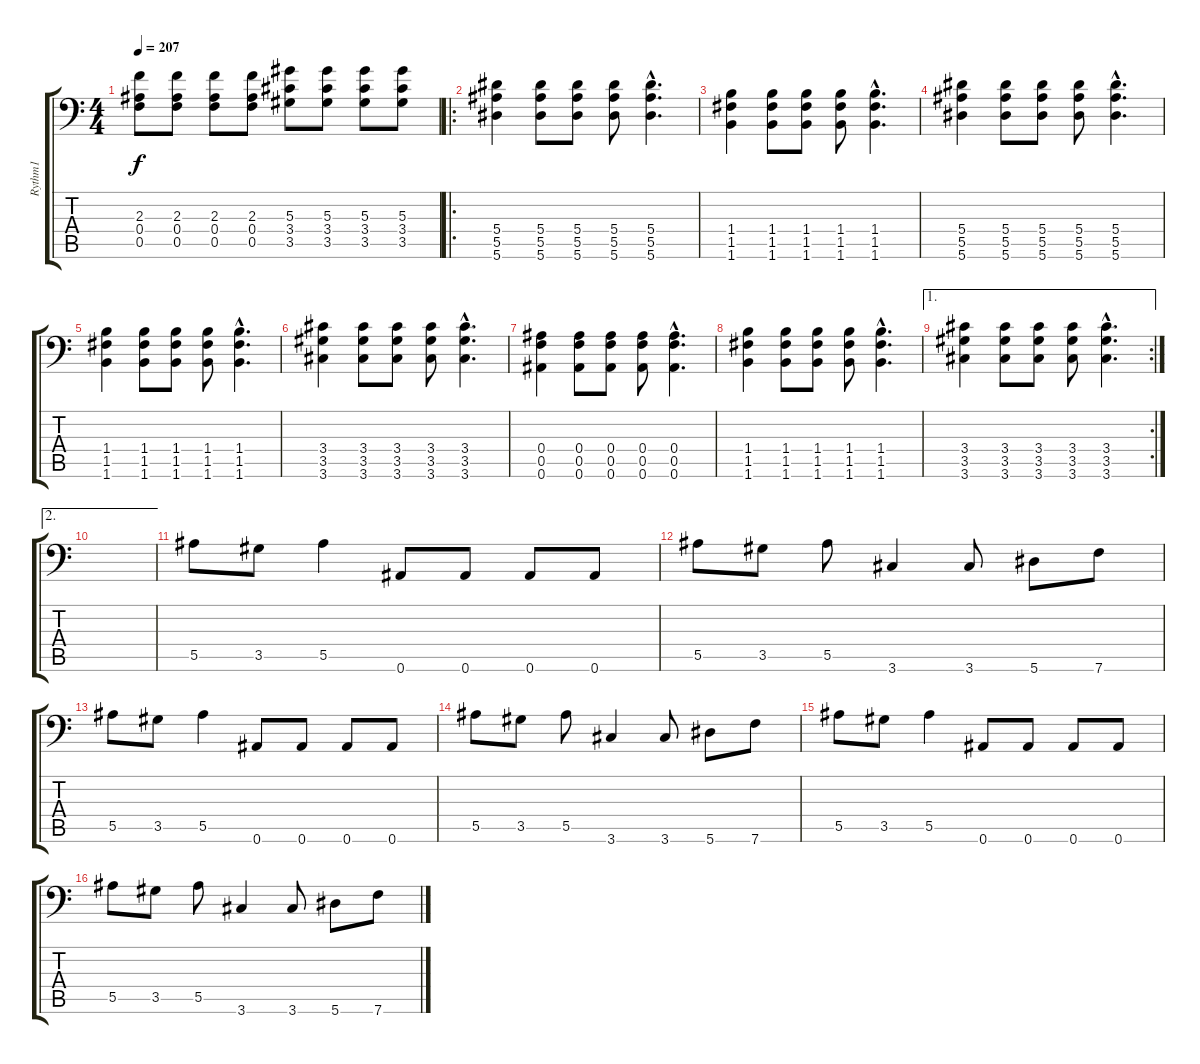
\track ("Rythm1" "Rythm1") {instrument distortionguitar}
\staff {score tabs}
\tuning (C4 G3 Eb3 Bb2 F2 Bb1) {hide}
\ts (4 4)
\tempo 207
\clef f4
\ks c
(2.3 0.4 0.5).8{dy f} (2.3 0.4 0.5).8 (2.3 0.4 0.5).8 (2.3 0.4 0.5).8 (5.3 3.4 3.5).8 (5.3 3.4 3.5).8 (5.3 3.4 3.5).8 (5.3 3.4 3.5).8 |
\ro
(5.4 5.5 5.6).4 (5.4 5.5 5.6).8 (5.4 5.5 5.6).8 (5.4 5.5 5.6).8 (5.4{hac} 5.5{hac} 5.6{hac}).4{d} |
(1.4 1.5 1.6).4 (1.4 1.5 1.6).8 (1.4 1.5 1.6).8 (1.4 1.5 1.6).8 (1.4{hac} 1.5{hac} 1.6{hac}).4{d} |
(5.4 5.5 5.6).4 (5.4 5.5 5.6).8 (5.4 5.5 5.6).8 (5.4 5.5 5.6).8 (5.4{hac} 5.5{hac} 5.6{hac}).4{d} |
(1.4 1.5 1.6).4 (1.4 1.5 1.6).8 (1.4 1.5 1.6).8 (1.4 1.5 1.6).8 (1.4{hac} 1.5{hac} 1.6{hac}).4{d} |
(3.4 3.5 3.6).4 (3.4 3.5 3.6).8 (3.4 3.5 3.6).8 (3.4 3.5 3.6).8 (3.4{hac} 3.5{hac} 3.6{hac}).4{d} |
(0.4 0.5 0.6).4 (0.4 0.5 0.6).8 (0.4 0.5 0.6).8 (0.4 0.5 0.6).8 (0.4{hac} 0.5{hac} 0.6{hac}).4{d} |
(1.4 1.5 1.6).4 (1.4 1.5 1.6).8 (1.4 1.5 1.6).8 (1.4 1.5 1.6).8 (1.4{hac} 1.5{hac} 1.6{hac}).4{d} |
\ae 1
\rc 2
(3.4 3.5 3.6).4 (3.4 3.5 3.6).8 (3.4 3.5 3.6).8 (3.4 3.5 3.6).8 (3.4{hac} 3.5{hac} 3.6{hac}).4{d} |
\ae 2
|
5.5.8 3.5.8 5.5.4 0.6.8 0.6.8 0.6.8 0.6.8 |
5.5.8 3.5.8 5.5.8 3.6.4 3.6.8 5.6.8 7.6.8 |
5.5.8 3.5.8 5.5.4 0.6.8 0.6.8 0.6.8 0.6.8 |
5.5.8 3.5.8 5.5.8 3.6.4 3.6.8 5.6.8 7.6.8 |
5.5.8 3.5.8 5.5.4 0.6.8 0.6.8 0.6.8 0.6.8 |
5.5.8 3.5.8 5.5.8 3.6.4 3.6.8 5.6.8 7.6.8
